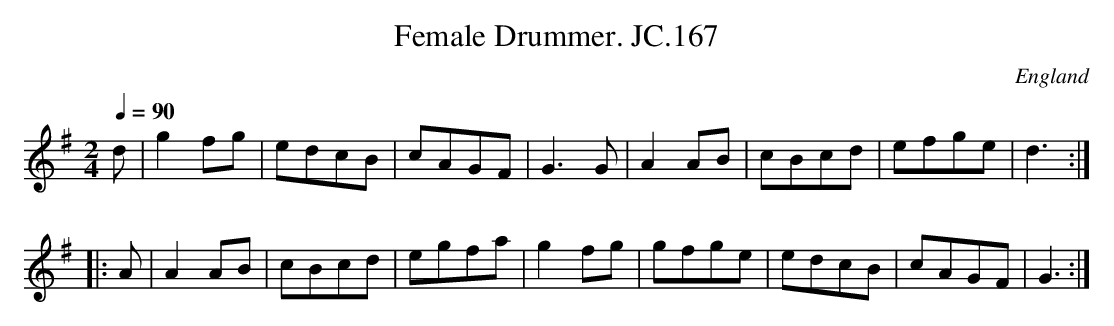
X:1
T:Female Drummer. JC.167
O:England
M:2/4
L:1/8
Q:1/4=90
K:G major
d|g2fg|edcB|cAGF|G3G|\
A2AB|cBcd|efge|d3:|!
|:A|A2AB|cBcd|egfa|g2fg|\
gfge|edcB|cAGF|G3:|
